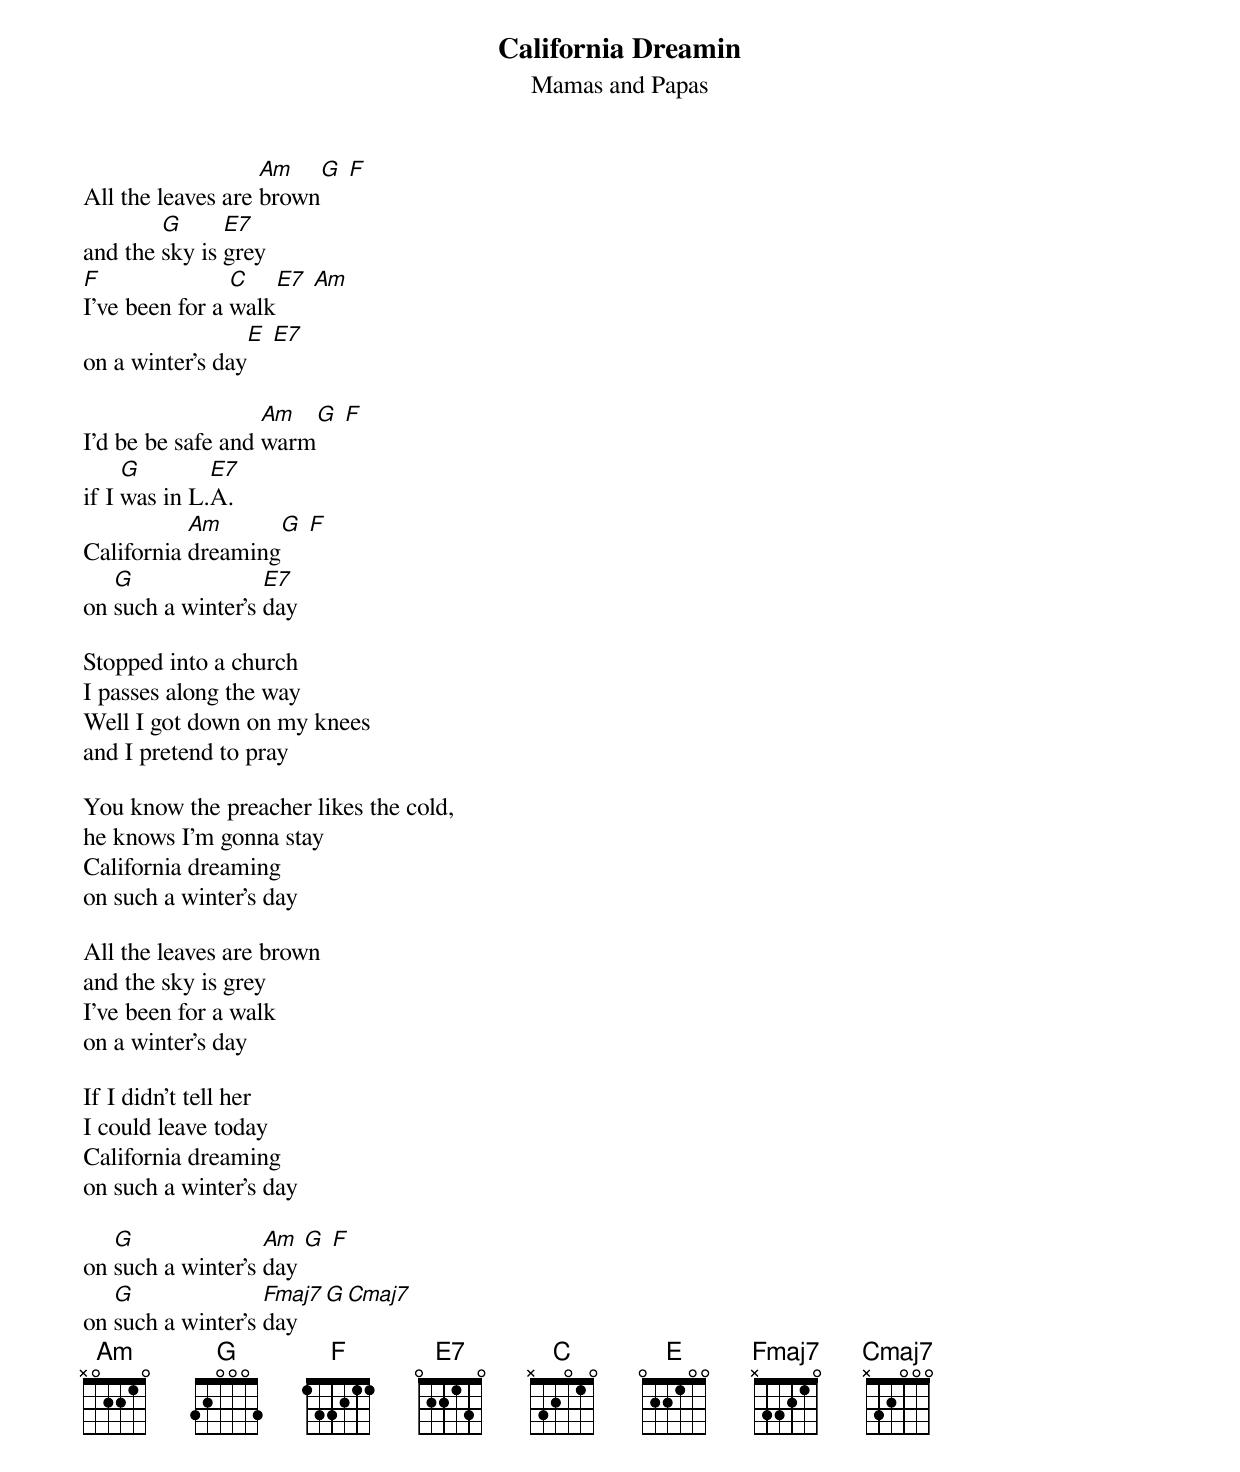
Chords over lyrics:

California Dreamin
Mamas and Papas


                   Am   G
All the leaves are brown [F]
        G      E7
and the sky is grey
F               C   E7
I've been for a walk [Am]
                 E
on a winter's day [E7]

                   Am  G
I'd be be safe and warm [F]
     G        E7
if I was in L.A.
           Am      G
California dreaming [F]
   G               E7
on such a winter's day

Stopped into a church
I passes along the way
Well I got down on my knees
and I pretend to pray

You know the preacher likes the cold,
he knows I'm gonna stay
California dreaming
on such a winter's day

All the leaves are brown
and the sky is grey
I've been for a walk
on a winter's day

If I didn't tell her
I could leave today
California dreaming
on such a winter's day

   G               Am  G
on such a winter's day  [F]
   G               Fmaj7   Cmaj7
on such a winter's day [G]
